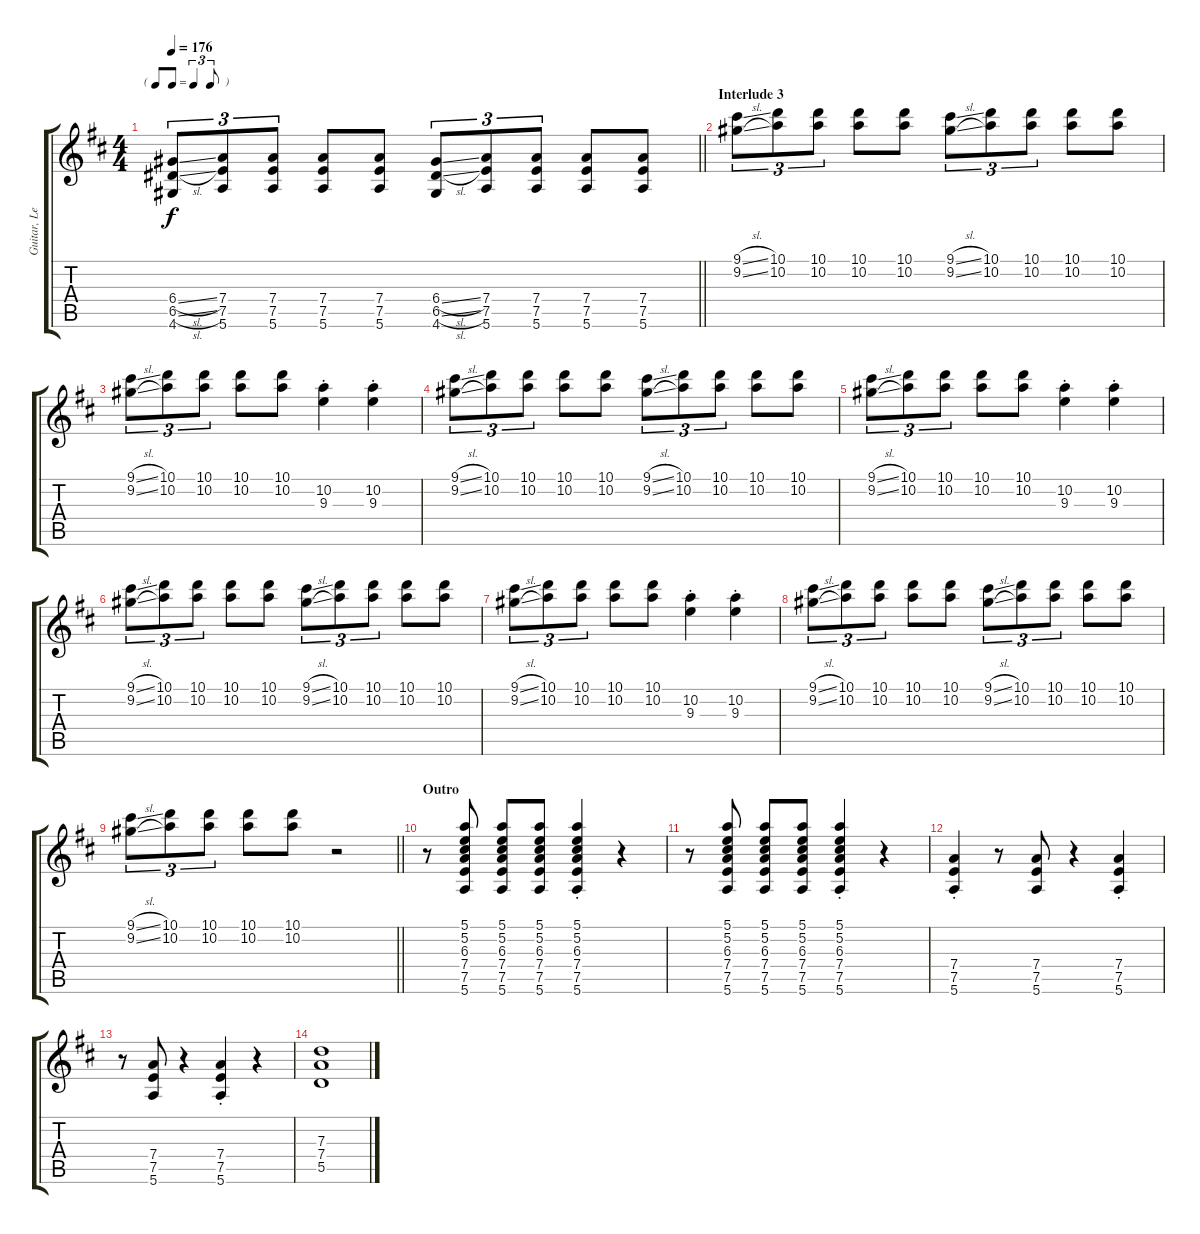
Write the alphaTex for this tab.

\track ("Guitar, Lead" "Guitar, Le") {instrument overdrivenguitar}
\staff {score tabs}
\tuning (E4 B3 G3 D3 A2 E2) {hide}
\ts (4 4)
\tf triplet8th
\tempo 176
\clef g2
\barLineRight lightlight
\ks d
(6.4{sl} 6.5{sl} 4.6).8{tu (3 2) dy f} (7.4 7.5 5.6).8{tu (3 2)} (7.4 7.5 5.6).8{tu (3 2)} (7.4 7.5 5.6).8 (7.4 7.5 5.6).8 (6.4{sl} 6.5{sl} 4.6).8{tu (3 2)} (7.4 7.5 5.6).8{tu (3 2)} (7.4 7.5 5.6).8{tu (3 2)} (7.4 7.5 5.6).8 (7.4 7.5 5.6).8 |
\section ("" "Interlude 3")
(9.1{sl} 9.2{sl}).8{tu (3 2)} (10.1 10.2).8{tu (3 2)} (10.1 10.2).8{tu (3 2)} (10.1 10.2).8 (10.1 10.2).8 (9.1{sl} 9.2{sl}).8{tu (3 2)} (10.1 10.2).8{tu (3 2)} (10.1 10.2).8{tu (3 2)} (10.1 10.2).8 (10.1 10.2).8 |
(9.1{sl} 9.2{sl}).8{tu (3 2)} (10.1 10.2).8{tu (3 2)} (10.1 10.2).8{tu (3 2)} (10.1 10.2).8 (10.1 10.2).8 (10.2{st} 9.3{st}).4 (10.2{st} 9.3{st}).4 |
(9.1{sl} 9.2{sl}).8{tu (3 2)} (10.1 10.2).8{tu (3 2)} (10.1 10.2).8{tu (3 2)} (10.1 10.2).8 (10.1 10.2).8 (9.1{sl} 9.2{sl}).8{tu (3 2)} (10.1 10.2).8{tu (3 2)} (10.1 10.2).8{tu (3 2)} (10.1 10.2).8 (10.1 10.2).8 |
(9.1{sl} 9.2{sl}).8{tu (3 2)} (10.1 10.2).8{tu (3 2)} (10.1 10.2).8{tu (3 2)} (10.1 10.2).8 (10.1 10.2).8 (10.2{st} 9.3{st}).4 (10.2{st} 9.3{st}).4 |
(9.1{sl} 9.2{sl}).8{tu (3 2)} (10.1 10.2).8{tu (3 2)} (10.1 10.2).8{tu (3 2)} (10.1 10.2).8 (10.1 10.2).8 (9.1{sl} 9.2{sl}).8{tu (3 2)} (10.1 10.2).8{tu (3 2)} (10.1 10.2).8{tu (3 2)} (10.1 10.2).8 (10.1 10.2).8 |
(9.1{sl} 9.2{sl}).8{tu (3 2)} (10.1 10.2).8{tu (3 2)} (10.1 10.2).8{tu (3 2)} (10.1 10.2).8 (10.1 10.2).8 (10.2{st} 9.3{st}).4 (10.2{st} 9.3{st}).4 |
(9.1{sl} 9.2{sl}).8{tu (3 2)} (10.1 10.2).8{tu (3 2)} (10.1 10.2).8{tu (3 2)} (10.1 10.2).8 (10.1 10.2).8 (9.1{sl} 9.2{sl}).8{tu (3 2)} (10.1 10.2).8{tu (3 2)} (10.1 10.2).8{tu (3 2)} (10.1 10.2).8 (10.1 10.2).8 |
\barLineRight lightlight
(9.1{sl} 9.2{sl}).8{tu (3 2)} (10.1 10.2).8{tu (3 2)} (10.1 10.2).8{tu (3 2)} (10.1 10.2).8 (10.1 10.2).8 r.2 |
\section ("" "Outro")
r.8 (5.1 5.2 6.3 7.4 7.5 5.6).8 (5.1 5.2 6.3 7.4 7.5 5.6).8 (5.1 5.2 6.3 7.4 7.5 5.6).8 (5.1{st} 5.2{st} 6.3{st} 7.4{st} 7.5{st} 5.6{st}).4 r.4 |
r.8 (5.1 5.2 6.3 7.4 7.5 5.6).8 (5.1 5.2 6.3 7.4 7.5 5.6).8 (5.1 5.2 6.3 7.4 7.5 5.6).8 (5.1{st} 5.2{st} 6.3{st} 7.4{st} 7.5{st} 5.6{st}).4 r.4 |
(7.4{st} 7.5{st} 5.6{st}).4 r.8 (7.4 7.5 5.6).8 r.4 (7.4{st} 7.5{st} 5.6{st}).4 |
r.8 (7.4 7.5 5.6).8 r.4 (7.4{st} 7.5{st} 5.6{st}).4 r.4 |
(7.3 7.4 5.5).1
